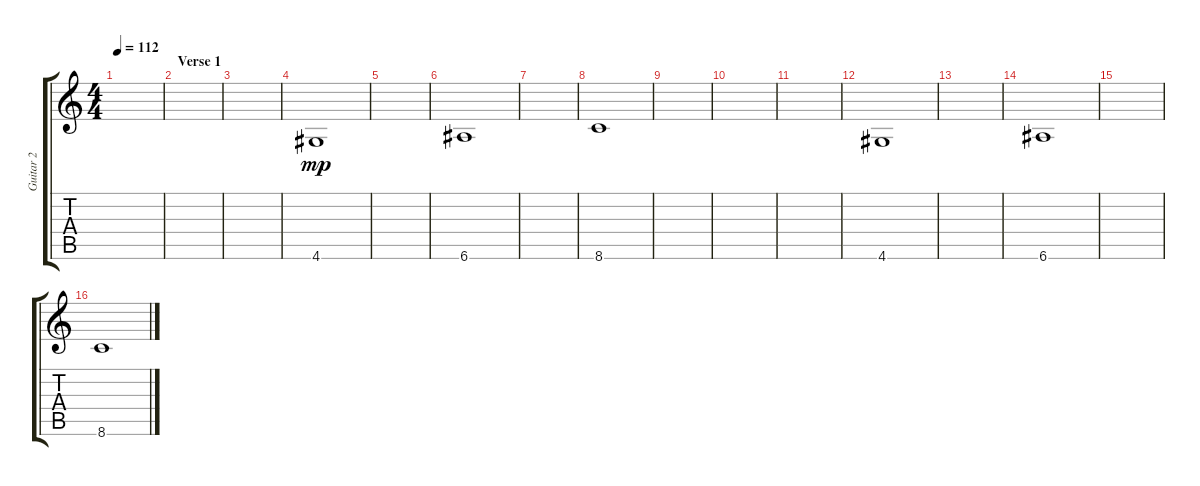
\track ("Guitar 2" "Guitar 2") {instrument acousticguitarnylon}
\staff {score tabs}
\tuning (E4 B3 G3 D3 A2 E2) {hide}
\ts (4 4)
\tempo 112
\clef g2
\ks c
|
\section ("" "Verse 1")
|
|
4.6.1{dy mp} |
|
6.6.1 |
|
8.6.1 |
|
|
|
4.6.1 |
|
6.6.1 |
|
8.6.1
